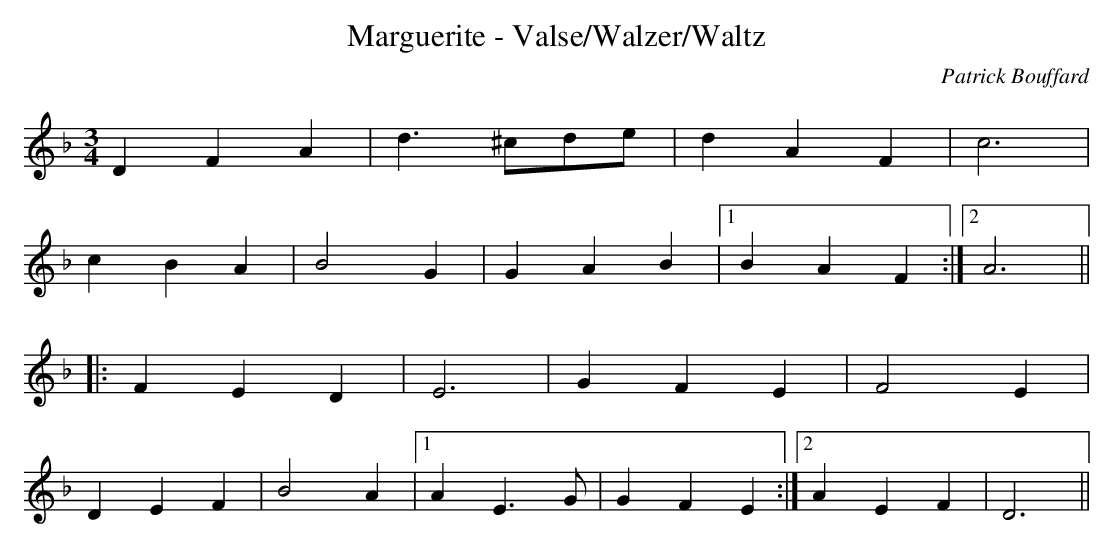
X:1
T:Marguerite - Valse/Walzer/Waltz
C:Patrick Bouffard
M:3/4
L:1/4
K:Dm
DFA|d>^cd/e/|dAF|c3|
cBA|B2G|GAB|1BAF:|2A3||
|:FED|E3|GFE|F2E|
DEF|B2A|1AE>G|GFE:|2AEF|D3||
